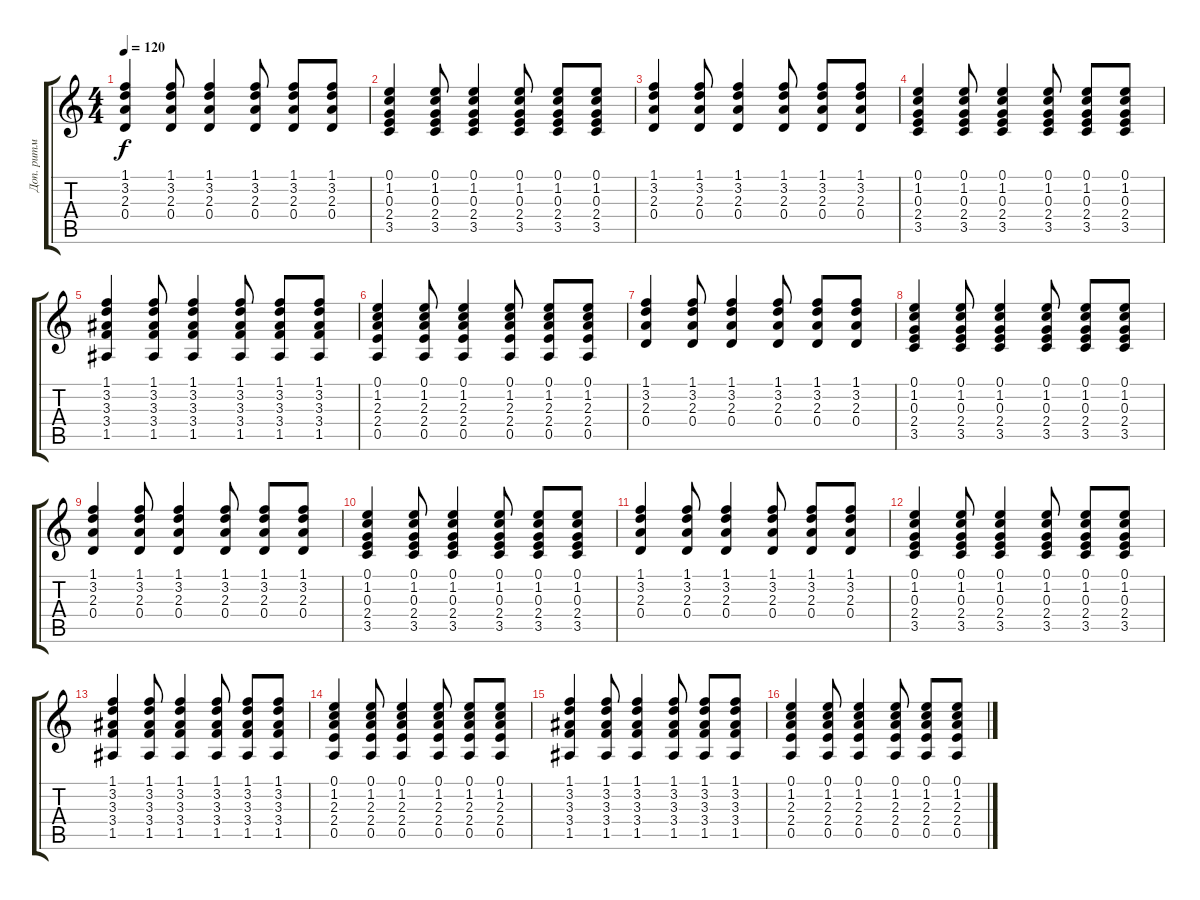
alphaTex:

\track ("Доп. ритм гитара" "Доп. ритм ") {instrument acousticguitarsteel}
\staff {score tabs}
\tuning (E4 B3 G3 D3 A2 E2) {hide}
\ts (4 4)
\tempo 120
\clef g2
\ks c
(1.1 3.2 2.3 0.4).4{dy f} (1.1 3.2 2.3 0.4).8 (1.1 3.2 2.3 0.4).4 (1.1 3.2 2.3 0.4).8 (1.1 3.2 2.3 0.4).8 (1.1 3.2 2.3 0.4).8 |
(0.1 1.2 0.3 2.4 3.5).4 (0.1 1.2 0.3 2.4 3.5).8 (0.1 1.2 0.3 2.4 3.5).4 (0.1 1.2 0.3 2.4 3.5).8 (0.1 1.2 0.3 2.4 3.5).8 (0.1 1.2 0.3 2.4 3.5).8 |
(1.1 3.2 2.3 0.4).4 (1.1 3.2 2.3 0.4).8 (1.1 3.2 2.3 0.4).4 (1.1 3.2 2.3 0.4).8 (1.1 3.2 2.3 0.4).8 (1.1 3.2 2.3 0.4).8 |
(0.1 1.2 0.3 2.4 3.5).4 (0.1 1.2 0.3 2.4 3.5).8 (0.1 1.2 0.3 2.4 3.5).4 (0.1 1.2 0.3 2.4 3.5).8 (0.1 1.2 0.3 2.4 3.5).8 (0.1 1.2 0.3 2.4 3.5).8 |
(1.1 3.2 3.3 3.4 1.5).4 (1.1 3.2 3.3 3.4 1.5).8 (1.1 3.2 3.3 3.4 1.5).4 (1.1 3.2 3.3 3.4 1.5).8 (1.1 3.2 3.3 3.4 1.5).8 (1.1 3.2 3.3 3.4 1.5).8 |
(0.1 1.2 2.3 2.4 0.5).4 (0.1 1.2 2.3 2.4 0.5).8 (0.1 1.2 2.3 2.4 0.5).4 (0.1 1.2 2.3 2.4 0.5).8 (0.1 1.2 2.3 2.4 0.5).8 (0.1 1.2 2.3 2.4 0.5).8 |
(1.1 3.2 2.3 0.4).4 (1.1 3.2 2.3 0.4).8 (1.1 3.2 2.3 0.4).4 (1.1 3.2 2.3 0.4).8 (1.1 3.2 2.3 0.4).8 (1.1 3.2 2.3 0.4).8 |
(0.1 1.2 0.3 2.4 3.5).4 (0.1 1.2 0.3 2.4 3.5).8 (0.1 1.2 0.3 2.4 3.5).4 (0.1 1.2 0.3 2.4 3.5).8 (0.1 1.2 0.3 2.4 3.5).8 (0.1 1.2 0.3 2.4 3.5).8 |
(1.1 3.2 2.3 0.4).4 (1.1 3.2 2.3 0.4).8 (1.1 3.2 2.3 0.4).4 (1.1 3.2 2.3 0.4).8 (1.1 3.2 2.3 0.4).8 (1.1 3.2 2.3 0.4).8 |
(0.1 1.2 0.3 2.4 3.5).4 (0.1 1.2 0.3 2.4 3.5).8 (0.1 1.2 0.3 2.4 3.5).4 (0.1 1.2 0.3 2.4 3.5).8 (0.1 1.2 0.3 2.4 3.5).8 (0.1 1.2 0.3 2.4 3.5).8 |
(1.1 3.2 2.3 0.4).4 (1.1 3.2 2.3 0.4).8 (1.1 3.2 2.3 0.4).4 (1.1 3.2 2.3 0.4).8 (1.1 3.2 2.3 0.4).8 (1.1 3.2 2.3 0.4).8 |
(0.1 1.2 0.3 2.4 3.5).4 (0.1 1.2 0.3 2.4 3.5).8 (0.1 1.2 0.3 2.4 3.5).4 (0.1 1.2 0.3 2.4 3.5).8 (0.1 1.2 0.3 2.4 3.5).8 (0.1 1.2 0.3 2.4 3.5).8 |
(1.1 3.2 3.3 3.4 1.5).4 (1.1 3.2 3.3 3.4 1.5).8 (1.1 3.2 3.3 3.4 1.5).4 (1.1 3.2 3.3 3.4 1.5).8 (1.1 3.2 3.3 3.4 1.5).8 (1.1 3.2 3.3 3.4 1.5).8 |
(0.1 1.2 2.3 2.4 0.5).4 (0.1 1.2 2.3 2.4 0.5).8 (0.1 1.2 2.3 2.4 0.5).4 (0.1 1.2 2.3 2.4 0.5).8 (0.1 1.2 2.3 2.4 0.5).8 (0.1 1.2 2.3 2.4 0.5).8 |
(1.1 3.2 3.3 3.4 1.5).4 (1.1 3.2 3.3 3.4 1.5).8 (1.1 3.2 3.3 3.4 1.5).4 (1.1 3.2 3.3 3.4 1.5).8 (1.1 3.2 3.3 3.4 1.5).8 (1.1 3.2 3.3 3.4 1.5).8 |
(0.1 1.2 2.3 2.4 0.5).4 (0.1 1.2 2.3 2.4 0.5).8 (0.1 1.2 2.3 2.4 0.5).4 (0.1 1.2 2.3 2.4 0.5).8 (0.1 1.2 2.3 2.4 0.5).8 (0.1 1.2 2.3 2.4 0.5).8
